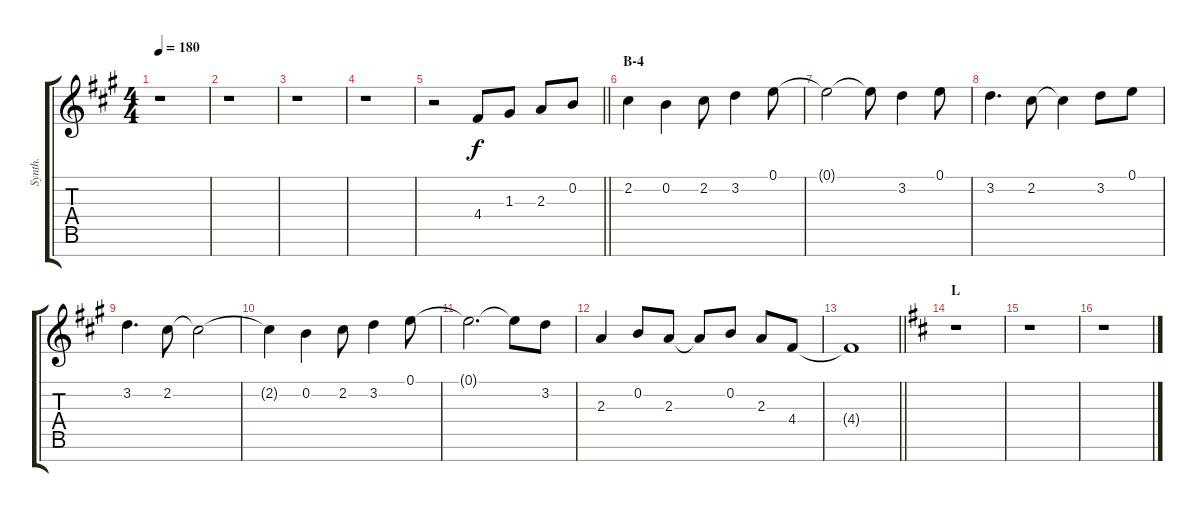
\track ("Synth." "Synth.") {instrument lead2sawtooth}
\staff {score tabs}
\tuning (E5 B4 G4 D4 A3 E3 B2) {hide}
\ts (4 4)
\tempo 180
\clef g2
\ks a
r.1{dy f} |
r.1 |
r.1 |
r.1 |
\barLineRight lightlight
r.2 4.4.8 1.3.8 2.3.8 0.2.8 |
\section ("" "B-4")
2.2.4 0.2.4 2.2.8 3.2.4 0.1.8 |
0.1{t}.2 0.1{t}.8 3.2.4 0.1.8 |
3.2.4{d} 2.2.8 2.2{t}.4 3.2.8 0.1.8 |
3.2.4{d} 2.2.8 2.2{t}.2 |
2.2{t}.4 0.2.4 2.2.8 3.2.4 0.1.8 |
0.1{t}.2{d} 0.1{t}.8 3.2.8 |
2.3.4 0.2.8 2.3.8 2.3{t}.8 0.2.8 2.3.8 4.4.8 |
\barLineRight lightlight
4.4{t}.1 |
\section ("" "L")
\ks d
r.1 |
r.1 |
r.1
